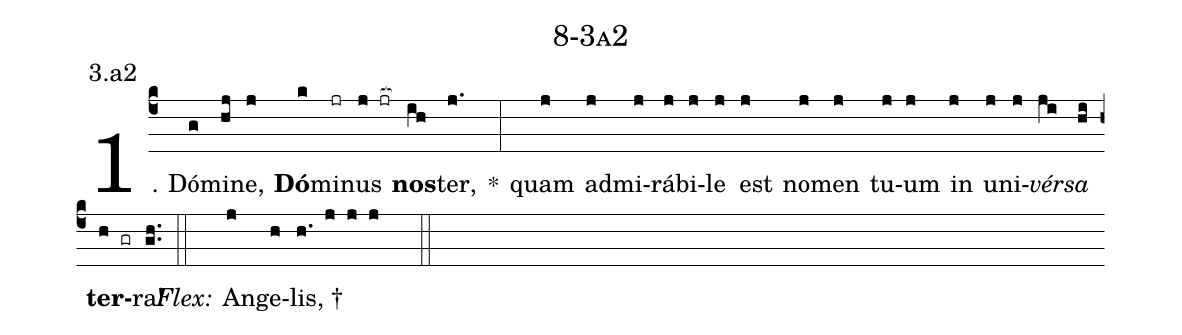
name: 8-3a2;
annotation: 3.a2;
%%
(c4)1. Dó(g)mi(hj)ne,(j) <b>Dó</b>(k)mi(jr)nus(j jr[ocb:1{]) <b>nos</b>(ih[ocb:0}])ter,(j.) *(:) quam(j) ad(j)mi(j)rá(j)bi(j)le(j) est(j) no(j)men(j) tu(j)um(j) in(j) u(j)ni(j)<i>vér</i>(ji)<i>sa</i>(hi) <b>ter</b>(h gr)ra!(gh..) (::)
<i>Flex:</i>()  An(j)ge(h)lis, †(h. j j j  ::)
